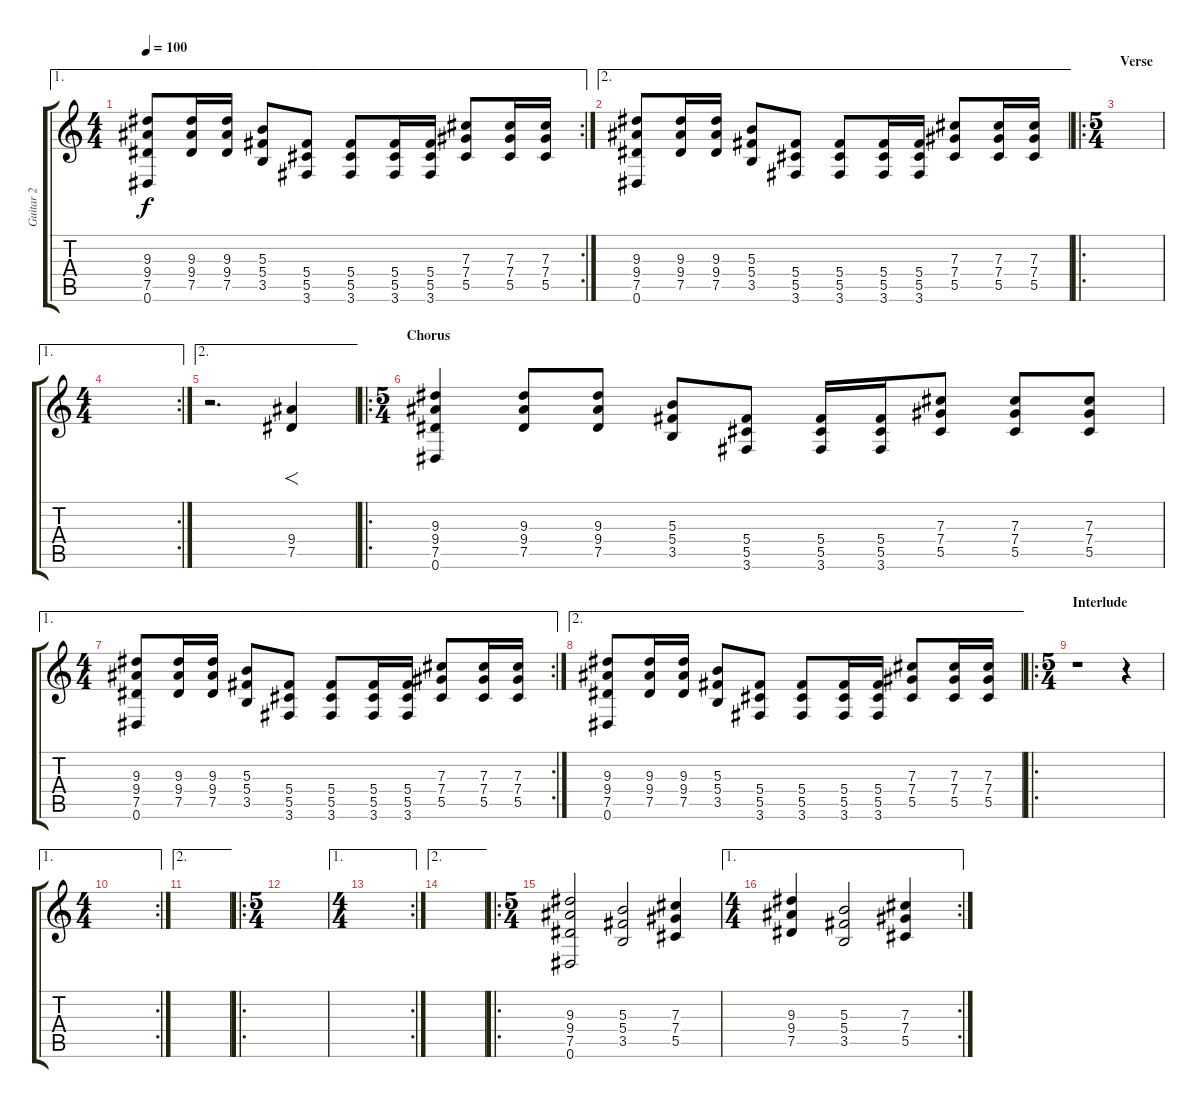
\track ("Guitar 2" "Guitar 2") {instrument distortionguitar}
\staff {score tabs}
\tuning (Eb4 Bb3 Gb3 Db3 Ab2 Eb2) {hide}
\ae 1
\rc 2
\ts (4 4)
\tempo 100
\clef g2
\ks c
(9.3 9.4 7.5 0.6).8{dy f} (9.3 9.4 7.5).16 (9.3 9.4 7.5).16 (5.3 5.4 3.5).8 (5.4 5.5 3.6).8 (5.4 5.5 3.6).8 (5.4 5.5 3.6).16 (5.4 5.5 3.6).16 (7.3 7.4 5.5).8 (7.3 7.4 5.5).16 (7.3 7.4 5.5).16 |
\ae 2
(9.3 9.4 7.5 0.6).8 (9.3 9.4 7.5).16 (9.3 9.4 7.5).16 (5.3 5.4 3.5).8 (5.4 5.5 3.6).8 (5.4 5.5 3.6).8 (5.4 5.5 3.6).16 (5.4 5.5 3.6).16 (7.3 7.4 5.5).8 (7.3 7.4 5.5).16 (7.3 7.4 5.5).16 |
\ro
\ts (5 4)
\section ("" "Verse")
|
\ae 1
\rc 2
\ts (4 4)
|
\ae 2
r.2{d} (9.4 7.5).4{f} |
\ro
\ts (5 4)
\section ("" "Chorus")
(9.3 9.4 7.5 0.6).4{instrument distortionguitar} (9.3 9.4 7.5).8 (9.3 9.4 7.5).8 (5.3 5.4 3.5).8 (5.4 5.5 3.6).8 (5.4 5.5 3.6).16 (5.4 5.5 3.6).16 (7.3 7.4 5.5).8 (7.3 7.4 5.5).8 (7.3 7.4 5.5).8 |
\ae 1
\rc 2
\ts (4 4)
(9.3 9.4 7.5 0.6).8 (9.3 9.4 7.5).16 (9.3 9.4 7.5).16 (5.3 5.4 3.5).8 (5.4 5.5 3.6).8 (5.4 5.5 3.6).8 (5.4 5.5 3.6).16 (5.4 5.5 3.6).16 (7.3 7.4 5.5).8 (7.3 7.4 5.5).16 (7.3 7.4 5.5).16 |
\ae 2
(9.3 9.4 7.5 0.6).8 (9.3 9.4 7.5).16 (9.3 9.4 7.5).16 (5.3 5.4 3.5).8 (5.4 5.5 3.6).8 (5.4 5.5 3.6).8 (5.4 5.5 3.6).16 (5.4 5.5 3.6).16 (7.3 7.4 5.5).8 (7.3 7.4 5.5).16 (7.3 7.4 5.5).16 |
\ro
\ts (5 4)
\section ("" "Interlude")
r.1 r.4 |
\ae 1
\rc 2
\ts (4 4)
|
\ae 2
|
\ro
\ts (5 4)
|
\ae 1
\rc 2
\ts (4 4)
|
\ae 2
|
\ro
\ts (5 4)
(9.3 9.4 7.5 0.6).2 (5.3 5.4 3.5).2 (7.3 7.4 5.5).4 |
\ae 1
\rc 2
\ts (4 4)
(9.3 9.4 7.5).4 (5.3 5.4 3.5).2 (7.3 7.4 5.5).4
